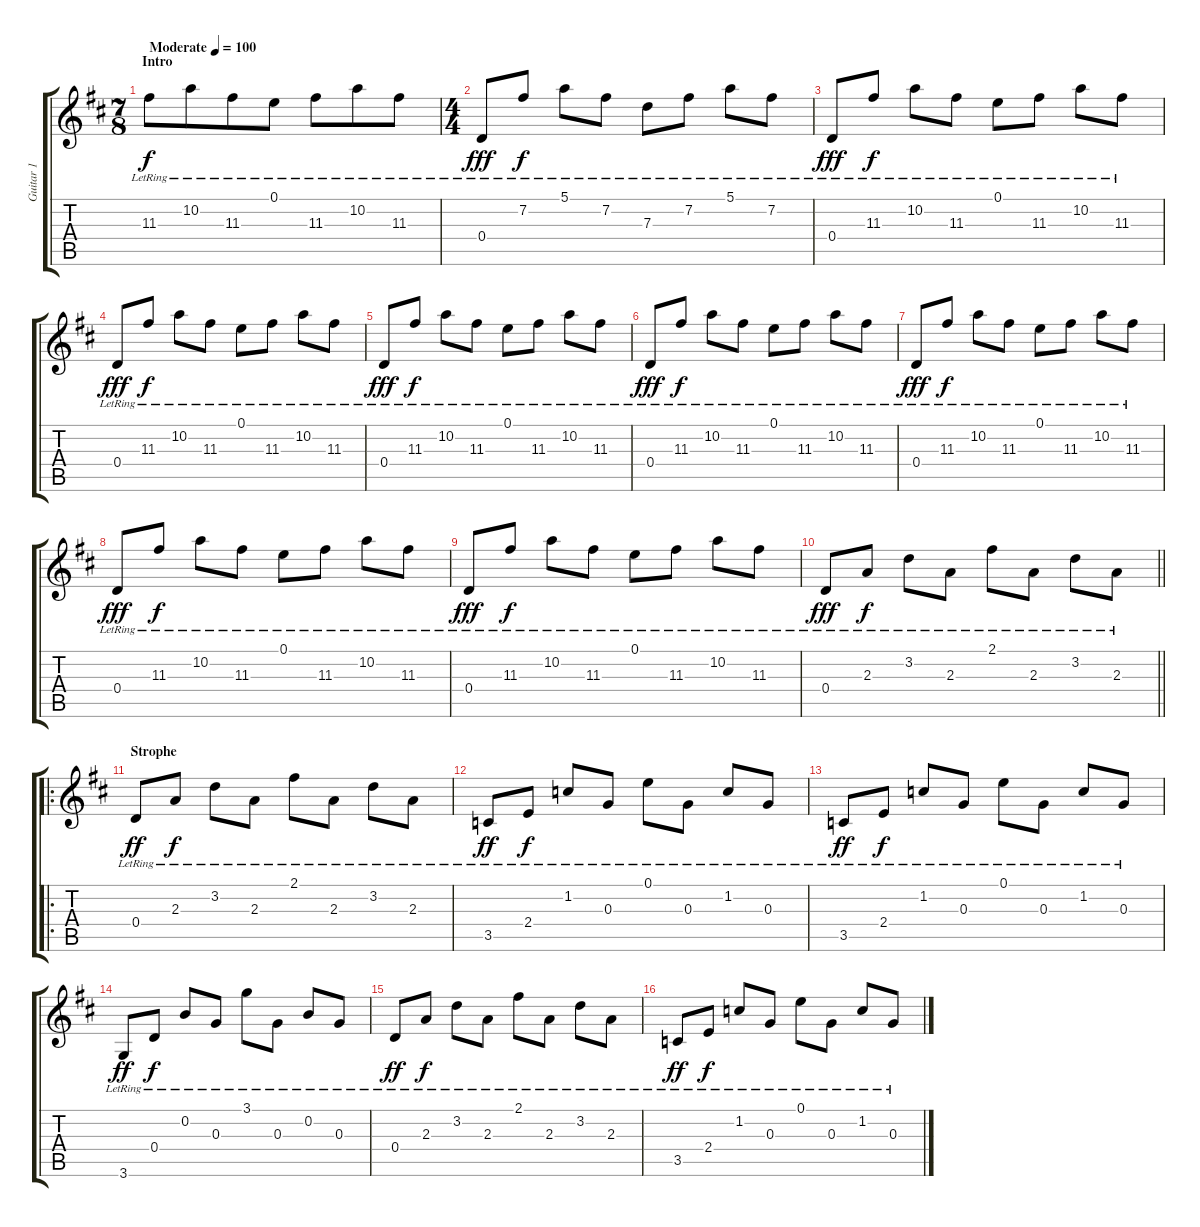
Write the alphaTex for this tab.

\track ("Guitar 1" "Guitar 1") {instrument acousticguitarsteel}
\staff {score tabs}
\tuning (E4 B3 G3 D3 A2 E2) {hide}
\ts (7 8)
\section ("" "Intro")
\tempo (100 "Moderate")
\clef g2
\ks d
11.3{lr}.8{dy f instrument acousticguitarsteel} 10.2{lr}.8 11.3{lr}.8 0.1{lr}.8 11.3{lr}.8 10.2{lr}.8 11.3{lr}.8 |
\ts (4 4)
0.4{lr}.8{dy fff} 7.2{lr}.8{dy f} 5.1{lr}.8 7.2{lr}.8 7.3{lr}.8 7.2{lr}.8 5.1{lr}.8 7.2{lr}.8 |
0.4{lr}.8{dy fff} 11.3{lr}.8{dy f} 10.2{lr}.8 11.3{lr}.8 0.1{lr}.8 11.3{lr}.8 10.2{lr}.8 11.3{lr}.8 |
0.4{lr}.8{dy fff} 11.3{lr}.8{dy f} 10.2{lr}.8 11.3{lr}.8 0.1{lr}.8 11.3{lr}.8 10.2{lr}.8 11.3{lr}.8 |
0.4{lr}.8{dy fff} 11.3{lr}.8{dy f} 10.2{lr}.8 11.3{lr}.8 0.1{lr}.8 11.3{lr}.8 10.2{lr}.8 11.3{lr}.8 |
0.4{lr}.8{dy fff} 11.3{lr}.8{dy f} 10.2{lr}.8 11.3{lr}.8 0.1{lr}.8 11.3{lr}.8 10.2{lr}.8 11.3{lr}.8 |
0.4{lr}.8{dy fff} 11.3{lr}.8{dy f} 10.2{lr}.8 11.3{lr}.8 0.1{lr}.8 11.3{lr}.8 10.2{lr}.8 11.3{lr}.8 |
0.4{lr}.8{dy fff} 11.3{lr}.8{dy f} 10.2{lr}.8 11.3{lr}.8 0.1{lr}.8 11.3{lr}.8 10.2{lr}.8 11.3{lr}.8 |
0.4{lr}.8{dy fff} 11.3{lr}.8{dy f} 10.2{lr}.8 11.3{lr}.8 0.1{lr}.8 11.3{lr}.8 10.2{lr}.8 11.3{lr}.8 |
\barLineRight lightlight
0.4{lr}.8{dy fff} 2.3{lr}.8{dy f} 3.2{lr}.8 2.3{lr}.8 2.1{lr}.8 2.3{lr}.8 3.2{lr}.8 2.3{lr}.8 |
\ro
\section ("" "Strophe")
0.4{lr}.8{dy ff} 2.3{lr}.8{dy f} 3.2{lr}.8 2.3{lr}.8 2.1{lr}.8 2.3{lr}.8 3.2{lr}.8 2.3{lr}.8 |
3.5{lr}.8{dy ff} 2.4{lr}.8{dy f} 1.2{lr}.8 0.3{lr}.8 0.1{lr}.8 0.3{lr}.8 1.2{lr}.8 0.3{lr}.8 |
3.5{lr}.8{dy ff} 2.4{lr}.8{dy f} 1.2{lr}.8 0.3{lr}.8 0.1{lr}.8 0.3{lr}.8 1.2{lr}.8 0.3{lr}.8 |
3.6{lr}.8{dy ff} 0.4{lr}.8{dy f} 0.2{lr}.8 0.3{lr}.8 3.1{lr}.8 0.3{lr}.8 0.2{lr}.8 0.3{lr}.8 |
0.4{lr}.8{dy ff} 2.3{lr}.8{dy f} 3.2{lr}.8 2.3{lr}.8 2.1{lr}.8 2.3{lr}.8 3.2{lr}.8 2.3{lr}.8 |
3.5{lr}.8{dy ff} 2.4{lr}.8{dy f} 1.2{lr}.8 0.3{lr}.8 0.1{lr}.8 0.3{lr}.8 1.2{lr}.8 0.3{lr}.8
